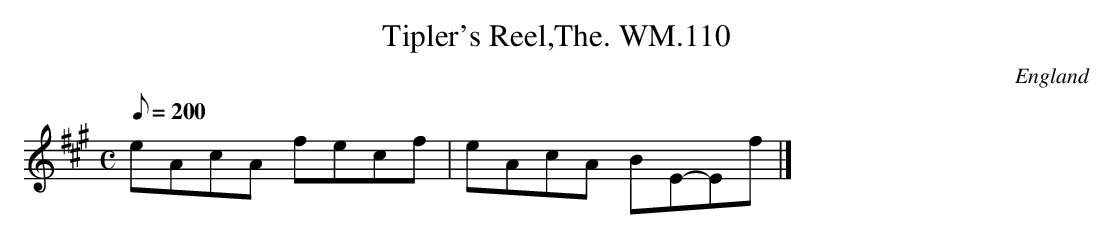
X:1
T:Tipler's Reel,The. WM.110
M:C
L:1/8
Q:200
O:England
W:
K:A
eAcA fecf|eAcA BE-Ef|]
